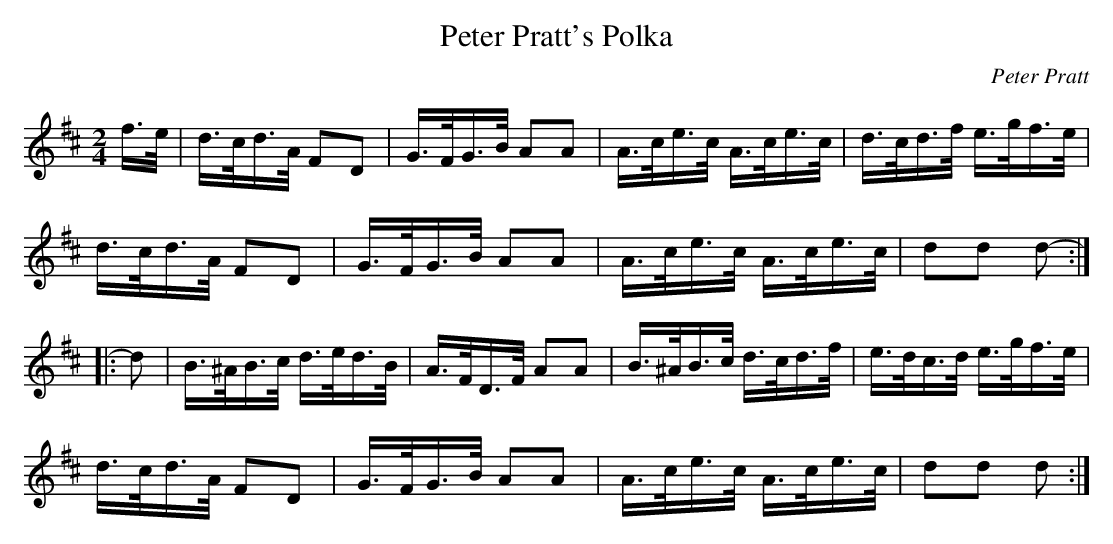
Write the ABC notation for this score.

X:1
T: Peter Pratt's Polka
C: Peter Pratt
M: 2/4
K: D
f>e |\
d>cd>A F2D2 | G>FG>B A2A2 |\
A>ce>c A>ce>c | d>cd>f e>gf>e |
d>cd>A F2D2 | G>FG>B A2A2 |\
A>ce>c A>ce>c | d2d2 d2- :|
|: d2 |\
B>^AB>c d>ed>B | A>FD>F A2A2 |\
B>^AB>c d>cd>f | e>dc>d e>gf>e |
d>cd>A F2D2 | G>FG>B A2A2 |\
A>ce>c A>ce>c | d2d2 d2 :|
